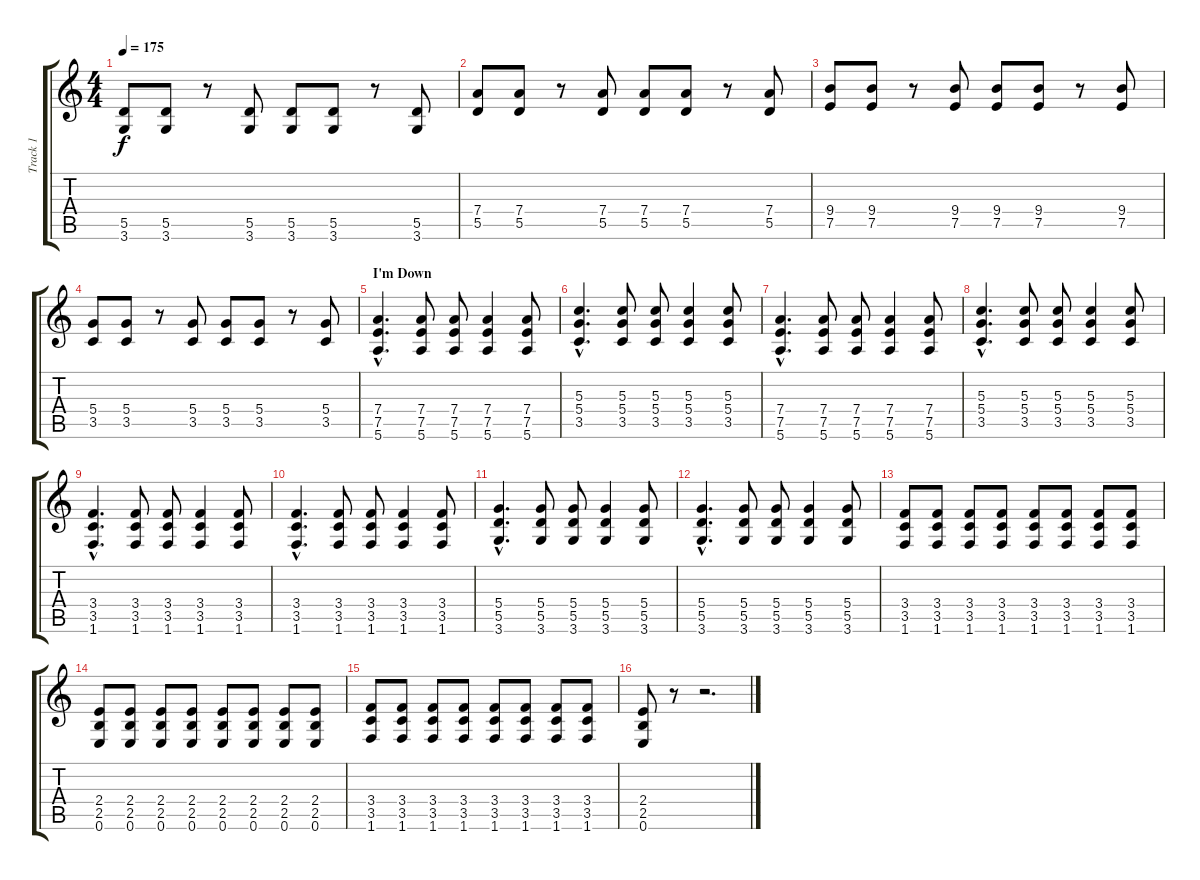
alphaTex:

\track ("Track 1" "Track 1") {instrument distortionguitar}
\staff {score tabs}
\tuning (E4 B3 G3 D3 A2 E2) {hide}
\ts (4 4)
\tempo 175
\clef g2
\ks c
(5.5 3.6).8{dy f} (5.5 3.6).8 r.8 (5.5 3.6).8 (5.5 3.6).8 (5.5 3.6).8 r.8 (5.5 3.6).8 |
(7.4 5.5).8 (7.4 5.5).8 r.8 (7.4 5.5).8 (7.4 5.5).8 (7.4 5.5).8 r.8 (7.4 5.5).8 |
(9.4 7.5).8 (9.4 7.5).8 r.8 (9.4 7.5).8 (9.4 7.5).8 (9.4 7.5).8 r.8 (9.4 7.5).8 |
(5.4 3.5).8 (5.4 3.5).8 r.8 (5.4 3.5).8 (5.4 3.5).8 (5.4 3.5).8 r.8 (5.4 3.5).8 |
\section ("" "I'm Down")
(7.4{hac} 7.5{hac} 5.6{hac}).4{d} (7.4 7.5 5.6).8 (7.4 7.5 5.6).8 (7.4 7.5 5.6).4 (7.4 7.5 5.6).8 |
(5.3{hac} 5.4{hac} 3.5{hac}).4{d} (5.3 5.4 3.5).8 (5.3 5.4 3.5).8 (5.3 5.4 3.5).4 (5.3 5.4 3.5).8 |
(7.4{hac} 7.5{hac} 5.6{hac}).4{d} (7.4 7.5 5.6).8 (7.4 7.5 5.6).8 (7.4 7.5 5.6).4 (7.4 7.5 5.6).8 |
(5.3{hac} 5.4{hac} 3.5{hac}).4{d} (5.3 5.4 3.5).8 (5.3 5.4 3.5).8 (5.3 5.4 3.5).4 (5.3 5.4 3.5).8 |
(3.4{hac} 3.5{hac} 1.6{hac}).4{d} (3.4 3.5 1.6).8 (3.4 3.5 1.6).8 (3.4 3.5 1.6).4 (3.4 3.5 1.6).8 |
(3.4{hac} 3.5{hac} 1.6{hac}).4{d} (3.4 3.5 1.6).8 (3.4 3.5 1.6).8 (3.4 3.5 1.6).4 (3.4 3.5 1.6).8 |
(5.4{hac} 5.5{hac} 3.6{hac}).4{d} (5.4 5.5 3.6).8 (5.4 5.5 3.6).8 (5.4 5.5 3.6).4 (5.4 5.5 3.6).8 |
(5.4{hac} 5.5{hac} 3.6{hac}).4{d} (5.4 5.5 3.6).8 (5.4 5.5 3.6).8 (5.4 5.5 3.6).4 (5.4 5.5 3.6).8 |
(3.4 3.5 1.6).8 (3.4 3.5 1.6).8 (3.4 3.5 1.6).8 (3.4 3.5 1.6).8 (3.4 3.5 1.6).8 (3.4 3.5 1.6).8 (3.4 3.5 1.6).8 (3.4 3.5 1.6).8 |
(2.4 2.5 0.6).8 (2.4 2.5 0.6).8 (2.4 2.5 0.6).8 (2.4 2.5 0.6).8 (2.4 2.5 0.6).8 (2.4 2.5 0.6).8 (2.4 2.5 0.6).8 (2.4 2.5 0.6).8 |
(3.4 3.5 1.6).8 (3.4 3.5 1.6).8 (3.4 3.5 1.6).8 (3.4 3.5 1.6).8 (3.4 3.5 1.6).8 (3.4 3.5 1.6).8 (3.4 3.5 1.6).8 (3.4 3.5 1.6).8 |
(2.4 2.5 0.6).8 r.8 r.2{d}
